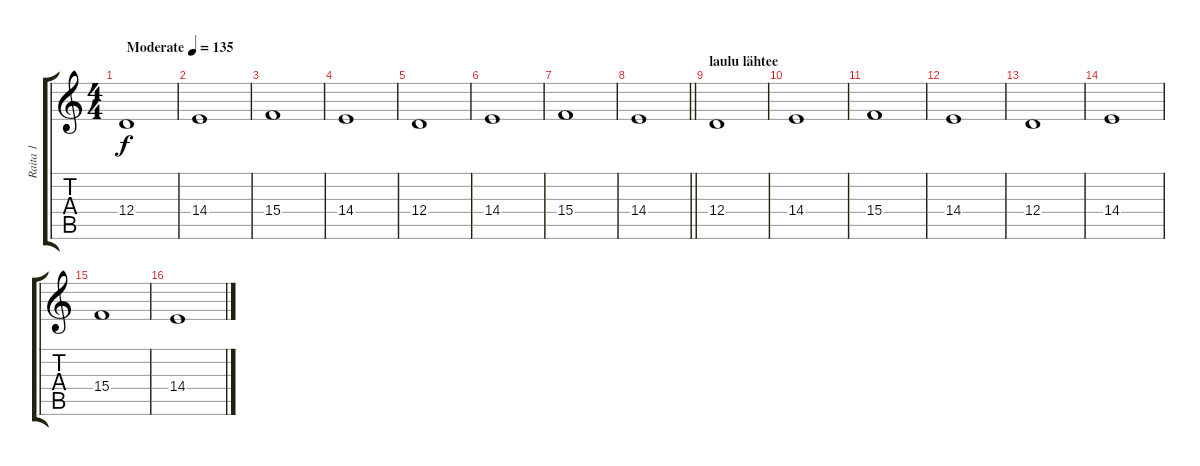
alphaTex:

\track ("Raita 1" "Raita 1") {instrument tremolostrings}
\staff {score tabs}
\tuning (E4 B3 G3 D3 A2 E2) {hide}
\ts (4 4)
\tempo (135 "Moderate")
\clef g2
\ks c
12.4.1{dy f instrument tremolostrings} |
14.4.1 |
15.4.1 |
14.4.1 |
12.4.1 |
14.4.1 |
15.4.1 |
\barLineRight lightlight
14.4.1 |
\section ("" "laulu lähtee")
12.4.1 |
14.4.1 |
15.4.1 |
14.4.1 |
12.4.1 |
14.4.1 |
15.4.1 |
14.4.1
